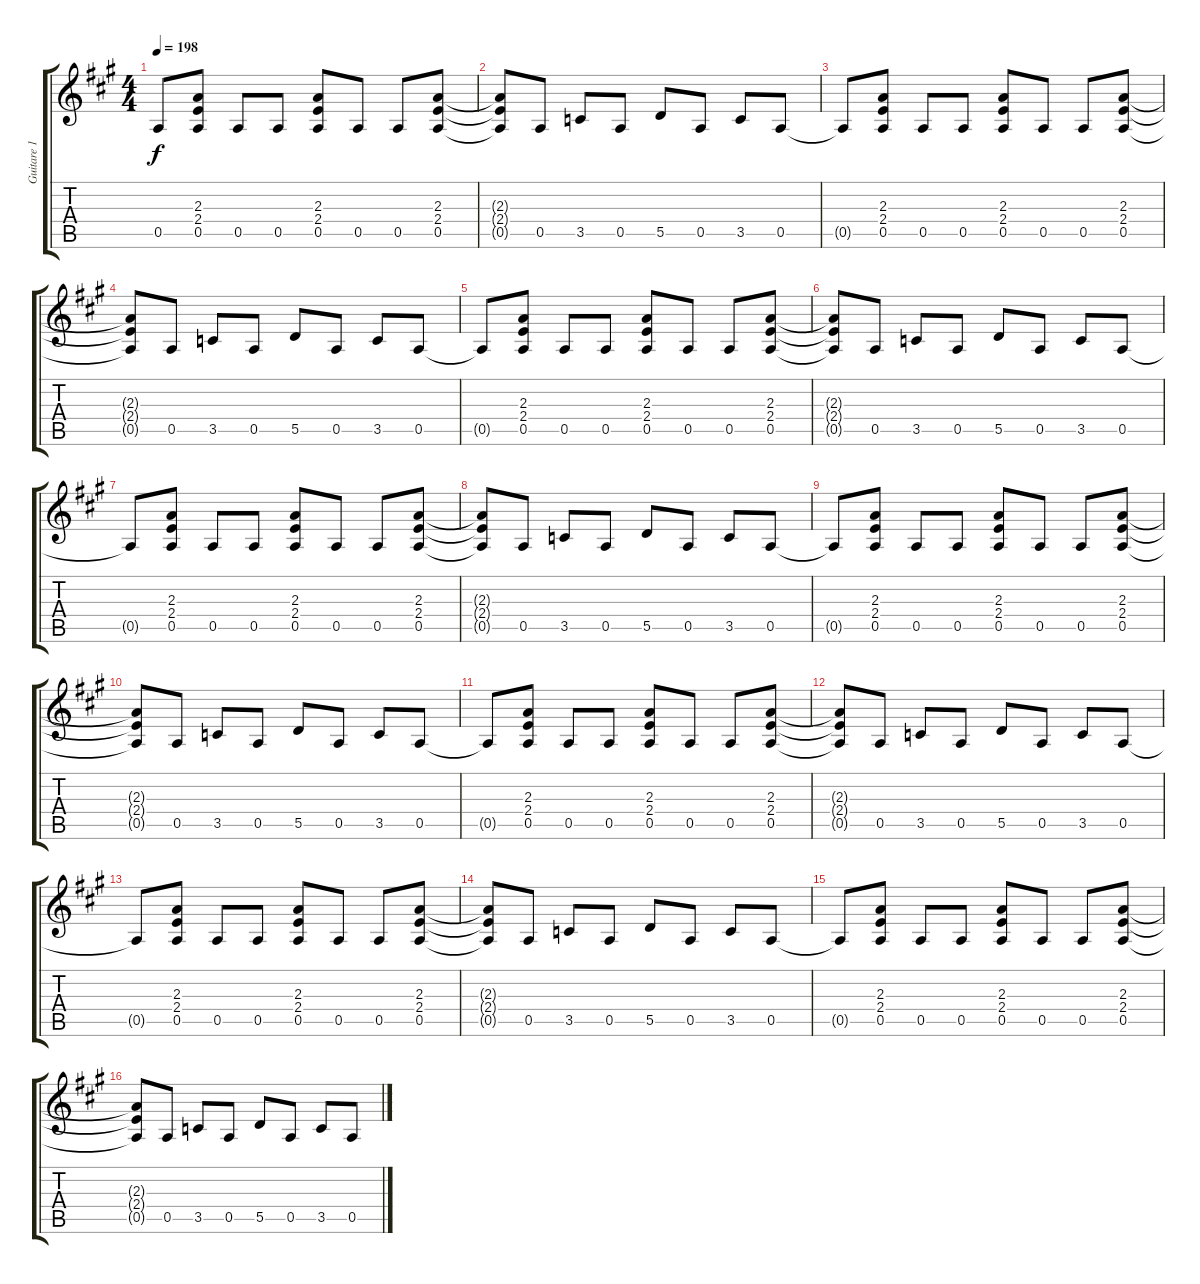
\track ("Guitare 1 (Angus Young)" "Guitare 1 ") {instrument distortionguitar}
\staff {score tabs}
\tuning (E4 B3 G3 D3 A2 E2) {hide}
\ts (4 4)
\tempo 198
\clef g2
\ks a
0.5{t}.8{dy f} (2.3 2.4 0.5).8 0.5.8 0.5.8 (2.3 2.4 0.5).8 0.5.8 0.5.8 (2.3 2.4 0.5).8 |
(2.3{t} 2.4{t} 0.5{t}).8 0.5.8 3.5.8 0.5.8 5.5.8 0.5.8 3.5.8 0.5.8 |
0.5{t}.8 (2.3 2.4 0.5).8 0.5.8 0.5.8 (2.3 2.4 0.5).8 0.5.8 0.5.8 (2.3 2.4 0.5).8 |
(2.3{t} 2.4{t} 0.5{t}).8 0.5.8 3.5.8 0.5.8 5.5.8 0.5.8 3.5.8 0.5.8 |
0.5{t}.8 (2.3 2.4 0.5).8 0.5.8 0.5.8 (2.3 2.4 0.5).8 0.5.8 0.5.8 (2.3 2.4 0.5).8 |
(2.3{t} 2.4{t} 0.5{t}).8 0.5.8 3.5.8 0.5.8 5.5.8 0.5.8 3.5.8 0.5.8 |
0.5{t}.8 (2.3 2.4 0.5).8 0.5.8 0.5.8 (2.3 2.4 0.5).8 0.5.8 0.5.8 (2.3 2.4 0.5).8 |
(2.3{t} 2.4{t} 0.5{t}).8 0.5.8 3.5.8 0.5.8 5.5.8 0.5.8 3.5.8 0.5.8 |
0.5{t}.8 (2.3 2.4 0.5).8 0.5.8 0.5.8 (2.3 2.4 0.5).8 0.5.8 0.5.8 (2.3 2.4 0.5).8 |
(2.3{t} 2.4{t} 0.5{t}).8 0.5.8 3.5.8 0.5.8 5.5.8 0.5.8 3.5.8 0.5.8 |
0.5{t}.8 (2.3 2.4 0.5).8 0.5.8 0.5.8 (2.3 2.4 0.5).8 0.5.8 0.5.8 (2.3 2.4 0.5).8 |
(2.3{t} 2.4{t} 0.5{t}).8 0.5.8 3.5.8 0.5.8 5.5.8 0.5.8 3.5.8 0.5.8 |
0.5{t}.8 (2.3 2.4 0.5).8 0.5.8 0.5.8 (2.3 2.4 0.5).8 0.5.8 0.5.8 (2.3 2.4 0.5).8 |
(2.3{t} 2.4{t} 0.5{t}).8 0.5.8 3.5.8 0.5.8 5.5.8 0.5.8 3.5.8 0.5.8 |
0.5{t}.8 (2.3 2.4 0.5).8 0.5.8 0.5.8 (2.3 2.4 0.5).8 0.5.8 0.5.8 (2.3 2.4 0.5).8 |
(2.3{t} 2.4{t} 0.5{t}).8 0.5.8 3.5.8 0.5.8 5.5.8 0.5.8 3.5.8 0.5.8
